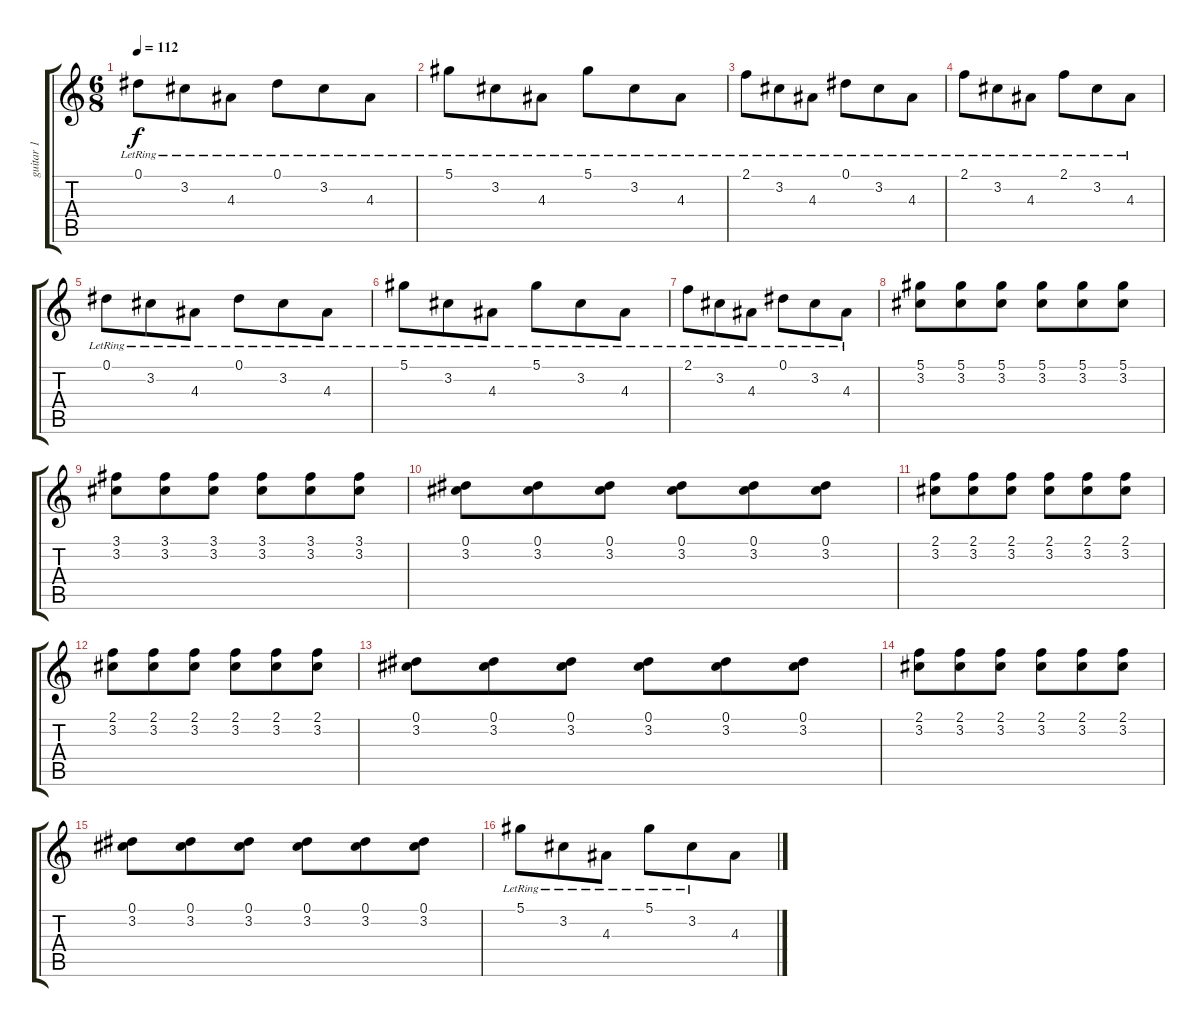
\track ("guitar 1" "guitar 1") {instrument distortionguitar}
\staff {score tabs}
\tuning (Eb4 Bb3 Gb3 Db3 Ab2 Db2) {hide}
\ts (6 8)
\tempo 112
\clef g2
\ks c
0.1{lr}.8{dy f} 3.2{lr}.8 4.3{lr}.8 0.1{lr}.8 3.2{lr}.8 4.3{lr}.8 |
5.1{lr}.8 3.2{lr}.8 4.3{lr}.8 5.1{lr}.8 3.2{lr}.8 4.3{lr}.8 |
2.1{lr}.8 3.2{lr}.8 4.3{lr}.8 0.1{lr}.8 3.2{lr}.8 4.3{lr}.8 |
2.1{lr}.8{instrument electricguitarclean} 3.2{lr}.8 4.3{lr}.8 2.1{lr}.8 3.2{lr}.8 4.3{lr}.8 |
0.1{lr}.8 3.2{lr}.8 4.3{lr}.8 0.1{lr}.8 3.2{lr}.8 4.3{lr}.8 |
5.1{lr}.8 3.2{lr}.8 4.3{lr}.8 5.1{lr}.8 3.2{lr}.8 4.3{lr}.8 |
2.1{lr}.8 3.2{lr}.8 4.3{lr}.8 0.1{lr}.8 3.2{lr}.8 4.3{lr}.8 |
(5.1 3.2).8{instrument distortionguitar} (5.1 3.2).8 (5.1 3.2).8 (5.1 3.2).8 (5.1 3.2).8 (5.1 3.2).8 |
(3.1 3.2).8 (3.1 3.2).8 (3.1 3.2).8 (3.1 3.2).8 (3.1 3.2).8 (3.1 3.2).8 |
(0.1 3.2).8 (0.1 3.2).8 (0.1 3.2).8 (0.1 3.2).8 (0.1 3.2).8 (0.1 3.2).8 |
(2.1 3.2).8 (2.1 3.2).8 (2.1 3.2).8 (2.1 3.2).8 (2.1 3.2).8 (2.1 3.2).8 |
(2.1 3.2).8 (2.1 3.2).8 (2.1 3.2).8 (2.1 3.2).8 (2.1 3.2).8 (2.1 3.2).8 |
(0.1 3.2).8 (0.1 3.2).8 (0.1 3.2).8 (0.1 3.2).8 (0.1 3.2).8 (0.1 3.2).8 |
(2.1 3.2).8 (2.1 3.2).8 (2.1 3.2).8 (2.1 3.2).8 (2.1 3.2).8 (2.1 3.2).8 |
(0.1 3.2).8 (0.1 3.2).8 (0.1 3.2).8 (0.1 3.2).8 (0.1 3.2).8 (0.1 3.2).8 |
5.1{lr}.8 3.2{lr}.8 4.3{lr}.8 5.1{lr}.8 3.2{lr}.8 4.3.8
